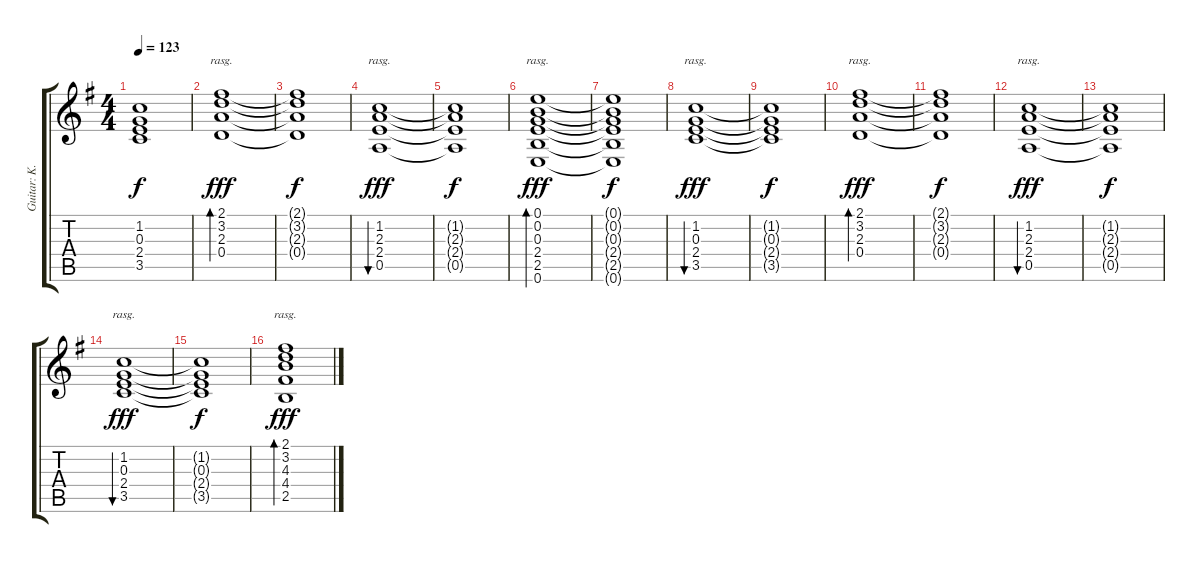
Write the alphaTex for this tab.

\track ("Guitar: K.K." "Guitar: K.") {instrument acousticguitarsteel}
\staff {score tabs}
\tuning (E4 B3 G3 D3 A2 E2) {hide}
\ts (4 4)
\tempo 123
\clef g2
\ks g
(1.2{t} 0.3{t} 2.4{t} 3.5{t}).1{dy f} |
(2.1 3.2 2.3 0.4).1{bd 60 rasg ii dy fff} |
(2.1{t} 3.2{t} 2.3{t} 0.4{t}).1{dy f} |
(1.2 2.3 2.4 0.5).1{bu 60 rasg ii dy fff} |
(1.2{t} 2.3{t} 2.4{t} 0.5{t}).1{dy f} |
(0.1 0.2 0.3 2.4 2.5 0.6).1{bd 60 rasg ii dy fff} |
(0.1{t} 0.2{t} 0.3{t} 2.4{t} 2.5{t} 0.6{t}).1{dy f} |
(1.2 0.3 2.4 3.5).1{bu 60 rasg ii dy fff} |
(1.2{t} 0.3{t} 2.4{t} 3.5{t}).1{dy f} |
(2.1 3.2 2.3 0.4).1{bd 60 rasg ii dy fff} |
(2.1{t} 3.2{t} 2.3{t} 0.4{t}).1{dy f} |
(1.2 2.3 2.4 0.5).1{bu 60 rasg ii dy fff} |
(1.2{t} 2.3{t} 2.4{t} 0.5{t}).1{dy f} |
(1.2 0.3 2.4 3.5).1{bu 60 rasg ii dy fff} |
(1.2{t} 0.3{t} 2.4{t} 3.5{t}).1{dy f} |
(2.1 3.2 4.3 4.4 2.5).1{bd 60 rasg ii dy fff}
